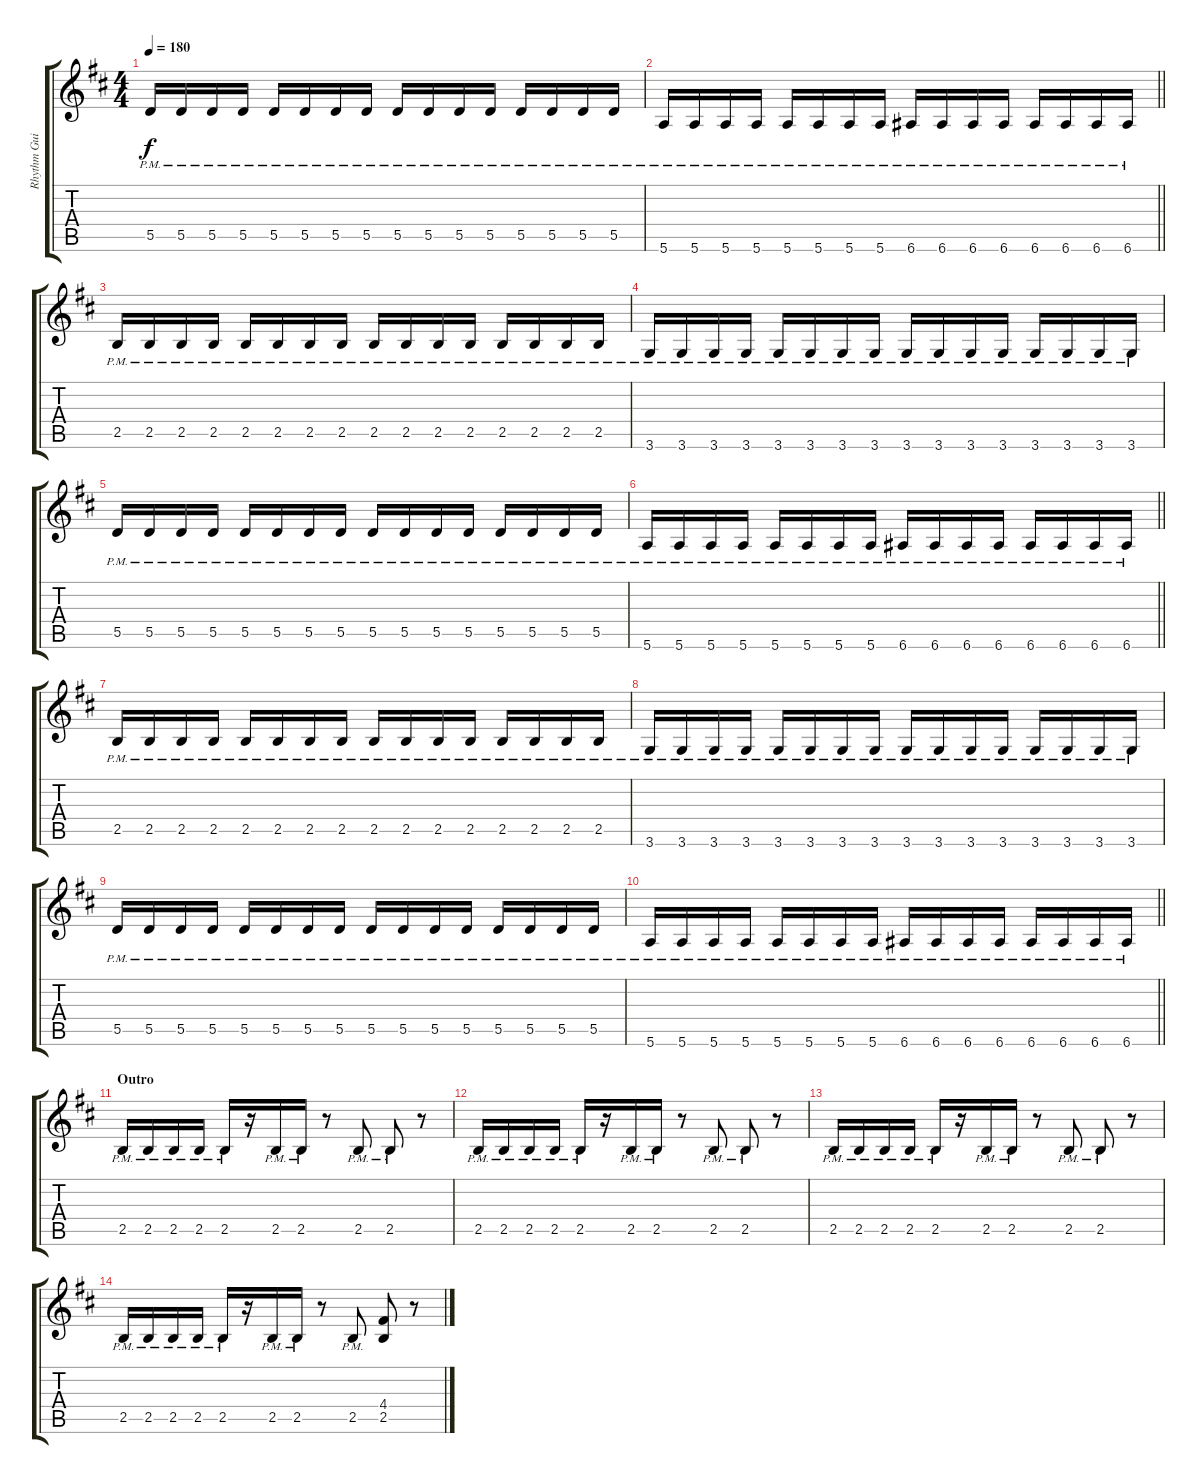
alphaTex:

\track ("Rhythm Guitar 2: Tapani Kangas" "Rhythm Gui") {instrument distortionguitar}
\staff {score tabs}
\tuning (E4 B3 G3 D3 A2 E2) {hide}
\ts (4 4)
\tempo 180
\clef g2
\ks bminor
5.5{pm}.16{dy f} 5.5{pm}.16 5.5{pm}.16 5.5{pm}.16 5.5{pm}.16 5.5{pm}.16 5.5{pm}.16 5.5{pm}.16 5.5{pm}.16 5.5{pm}.16 5.5{pm}.16 5.5{pm}.16 5.5{pm}.16 5.5{pm}.16 5.5{pm}.16 5.5{pm}.16 |
\barLineRight lightlight
5.6{pm}.16 5.6{pm}.16 5.6{pm}.16 5.6{pm}.16 5.6{pm}.16 5.6{pm}.16 5.6{pm}.16 5.6{pm}.16 6.6{pm}.16 6.6{pm}.16 6.6{pm}.16 6.6{pm}.16 6.6{pm}.16 6.6{pm}.16 6.6{pm}.16 6.6{pm}.16 |
2.5{pm}.16 2.5{pm}.16 2.5{pm}.16 2.5{pm}.16 2.5{pm}.16 2.5{pm}.16 2.5{pm}.16 2.5{pm}.16 2.5{pm}.16 2.5{pm}.16 2.5{pm}.16 2.5{pm}.16 2.5{pm}.16 2.5{pm}.16 2.5{pm}.16 2.5{pm}.16 |
3.6{pm}.16 3.6{pm}.16 3.6{pm}.16 3.6{pm}.16 3.6{pm}.16 3.6{pm}.16 3.6{pm}.16 3.6{pm}.16 3.6{pm}.16 3.6{pm}.16 3.6{pm}.16 3.6{pm}.16 3.6{pm}.16 3.6{pm}.16 3.6{pm}.16 3.6{pm}.16 |
5.5{pm}.16 5.5{pm}.16 5.5{pm}.16 5.5{pm}.16 5.5{pm}.16 5.5{pm}.16 5.5{pm}.16 5.5{pm}.16 5.5{pm}.16 5.5{pm}.16 5.5{pm}.16 5.5{pm}.16 5.5{pm}.16 5.5{pm}.16 5.5{pm}.16 5.5{pm}.16 |
\barLineRight lightlight
5.6{pm}.16 5.6{pm}.16 5.6{pm}.16 5.6{pm}.16 5.6{pm}.16 5.6{pm}.16 5.6{pm}.16 5.6{pm}.16 6.6{pm}.16 6.6{pm}.16 6.6{pm}.16 6.6{pm}.16 6.6{pm}.16 6.6{pm}.16 6.6{pm}.16 6.6{pm}.16 |
2.5{pm}.16 2.5{pm}.16 2.5{pm}.16 2.5{pm}.16 2.5{pm}.16 2.5{pm}.16 2.5{pm}.16 2.5{pm}.16 2.5{pm}.16 2.5{pm}.16 2.5{pm}.16 2.5{pm}.16 2.5{pm}.16 2.5{pm}.16 2.5{pm}.16 2.5{pm}.16 |
3.6{pm}.16 3.6{pm}.16 3.6{pm}.16 3.6{pm}.16 3.6{pm}.16 3.6{pm}.16 3.6{pm}.16 3.6{pm}.16 3.6{pm}.16 3.6{pm}.16 3.6{pm}.16 3.6{pm}.16 3.6{pm}.16 3.6{pm}.16 3.6{pm}.16 3.6{pm}.16 |
5.5{pm}.16 5.5{pm}.16 5.5{pm}.16 5.5{pm}.16 5.5{pm}.16 5.5{pm}.16 5.5{pm}.16 5.5{pm}.16 5.5{pm}.16 5.5{pm}.16 5.5{pm}.16 5.5{pm}.16 5.5{pm}.16 5.5{pm}.16 5.5{pm}.16 5.5{pm}.16 |
\barLineRight lightlight
5.6{pm}.16 5.6{pm}.16 5.6{pm}.16 5.6{pm}.16 5.6{pm}.16 5.6{pm}.16 5.6{pm}.16 5.6{pm}.16 6.6{pm}.16 6.6{pm}.16 6.6{pm}.16 6.6{pm}.16 6.6{pm}.16 6.6{pm}.16 6.6{pm}.16 6.6{pm}.16 |
\section ("" "Outro")
2.5{pm}.16 2.5{pm}.16 2.5{pm}.16 2.5{pm}.16 2.5{pm}.16 r.16 2.5{pm}.16 2.5{pm}.16 r.8 2.5{pm}.8 2.5{pm}.8 r.8 |
2.5{pm}.16 2.5{pm}.16 2.5{pm}.16 2.5{pm}.16 2.5{pm}.16 r.16 2.5{pm}.16 2.5{pm}.16 r.8 2.5{pm}.8 2.5{pm}.8 r.8 |
2.5{pm}.16 2.5{pm}.16 2.5{pm}.16 2.5{pm}.16 2.5{pm}.16 r.16 2.5{pm}.16 2.5{pm}.16 r.8 2.5{pm}.8 2.5{pm}.8 r.8 |
2.5{pm}.16 2.5{pm}.16 2.5{pm}.16 2.5{pm}.16 2.5{pm}.16 r.16 2.5{pm}.16 2.5{pm}.16 r.8 2.5{pm}.8 (4.4 2.5).8 r.8
